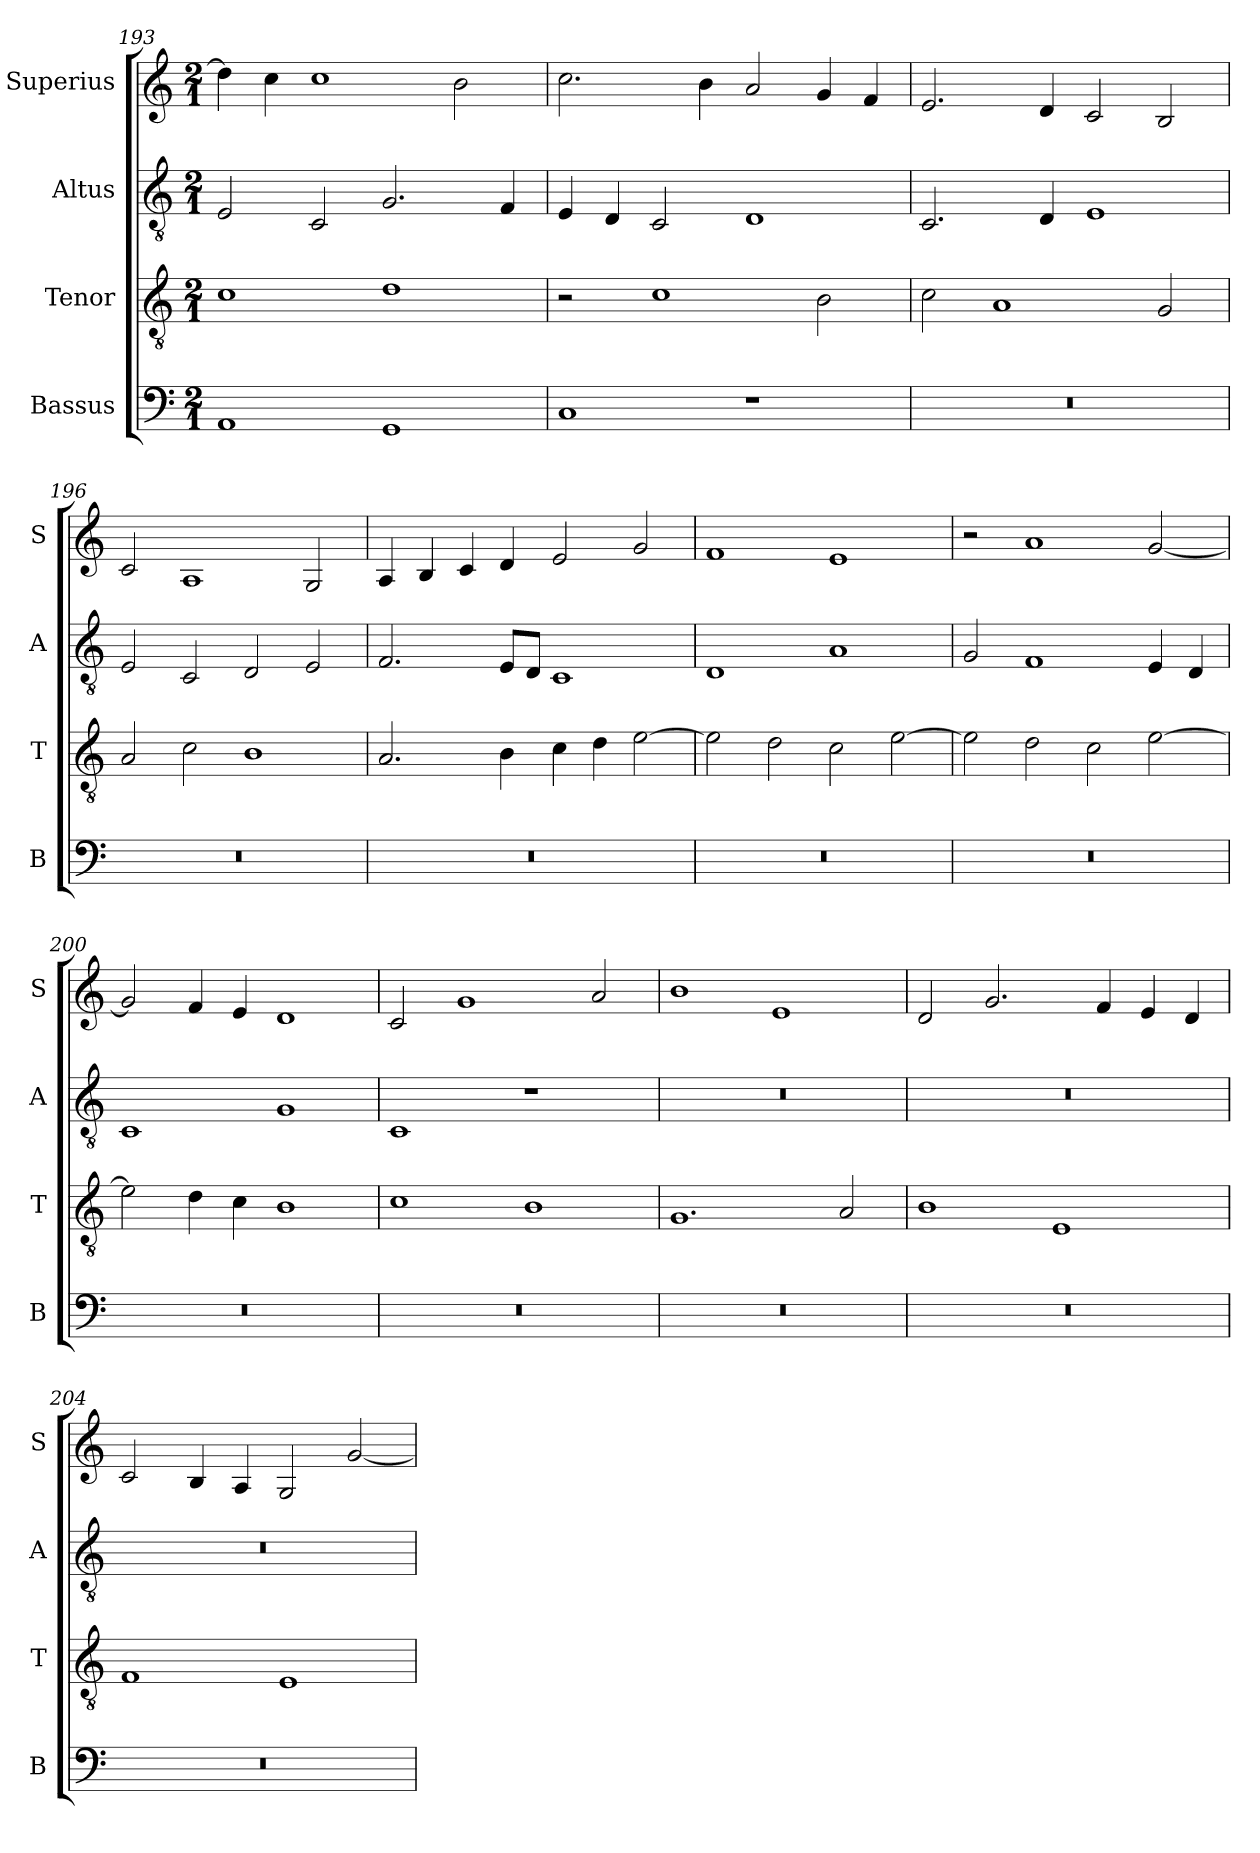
**kern	**kern	**kern	**kern
*part4	*part3	*part2	*part1
*staff4	*staff3	*staff2	*staff1
*I"Bassus	*I"Tenor	*I"Altus	*I"Superius
*I'B	*I'T	*I'A	*I'S
*clefF4	*clefGv2	*clefGv2	*clefG2
*k[]	*k[]	*k[]	*k[]
*M2/1	*M2/1	*M2/1	*M2/1
=193	=193	=193	=193
1AA	1c	2E	4dd]
.	.	.	4cc
.	.	2C	1cc
1GG	1d	2.G	.
.	.	.	2b
.	.	4F	.
=194	=194	=194	=194
1C	2r	4E	2.cc
.	.	4D	.
.	1c	2C	.
.	.	.	4b
1r	.	1D	2a
.	2B	.	4g
.	.	.	4f
=195	=195	=195	=195
0r	2c	2.C	2.e
.	1A	.	.
.	.	4D	4d
.	.	1E	2c
.	2G	.	2B
=196	=196	=196	=196
0r	2A	2E	2c
.	2c	2C	1A
.	1B	2D	.
.	.	2E	2G
=197	=197	=197	=197
0r	2.A	2.F	4A
.	.	.	4B
.	.	.	4c
.	4B	8EL	4d
.	.	8DJ	.
.	4c	1C	2e
.	4d	.	.
.	[2e	.	2g
=198	=198	=198	=198
0r	2e]	1D	1f
.	2d	.	.
.	2c	1A	1e
.	[2e	.	.
=199	=199	=199	=199
0r	2e]	2G	2r
.	2d	1F	1a
.	2c	.	.
.	[2e	4E	[2g
.	.	4D	.
=200	=200	=200	=200
0r	2e]	1C	2g]
.	4d	.	4f
.	4c	.	4e
.	1B	1G	1d
=201	=201	=201	=201
0r	1c	1C	2c
.	.	.	1g
.	1B	1r	.
.	.	.	2a
=202	=202	=202	=202
0r	1.G	0r	1b
.	.	.	1e
.	2A	.	.
=203	=203	=203	=203
0r	1B	0r	2d
.	.	.	2.g
.	1E	.	.
.	.	.	4f
.	.	.	4e
.	.	.	4d
=204	=204	=204	=204
0r	1F	0r	2c
.	.	.	4B
.	.	.	4A
.	1E	.	2G
.	.	.	[2g
=	=	=	=
*-	*-	*-	*-
